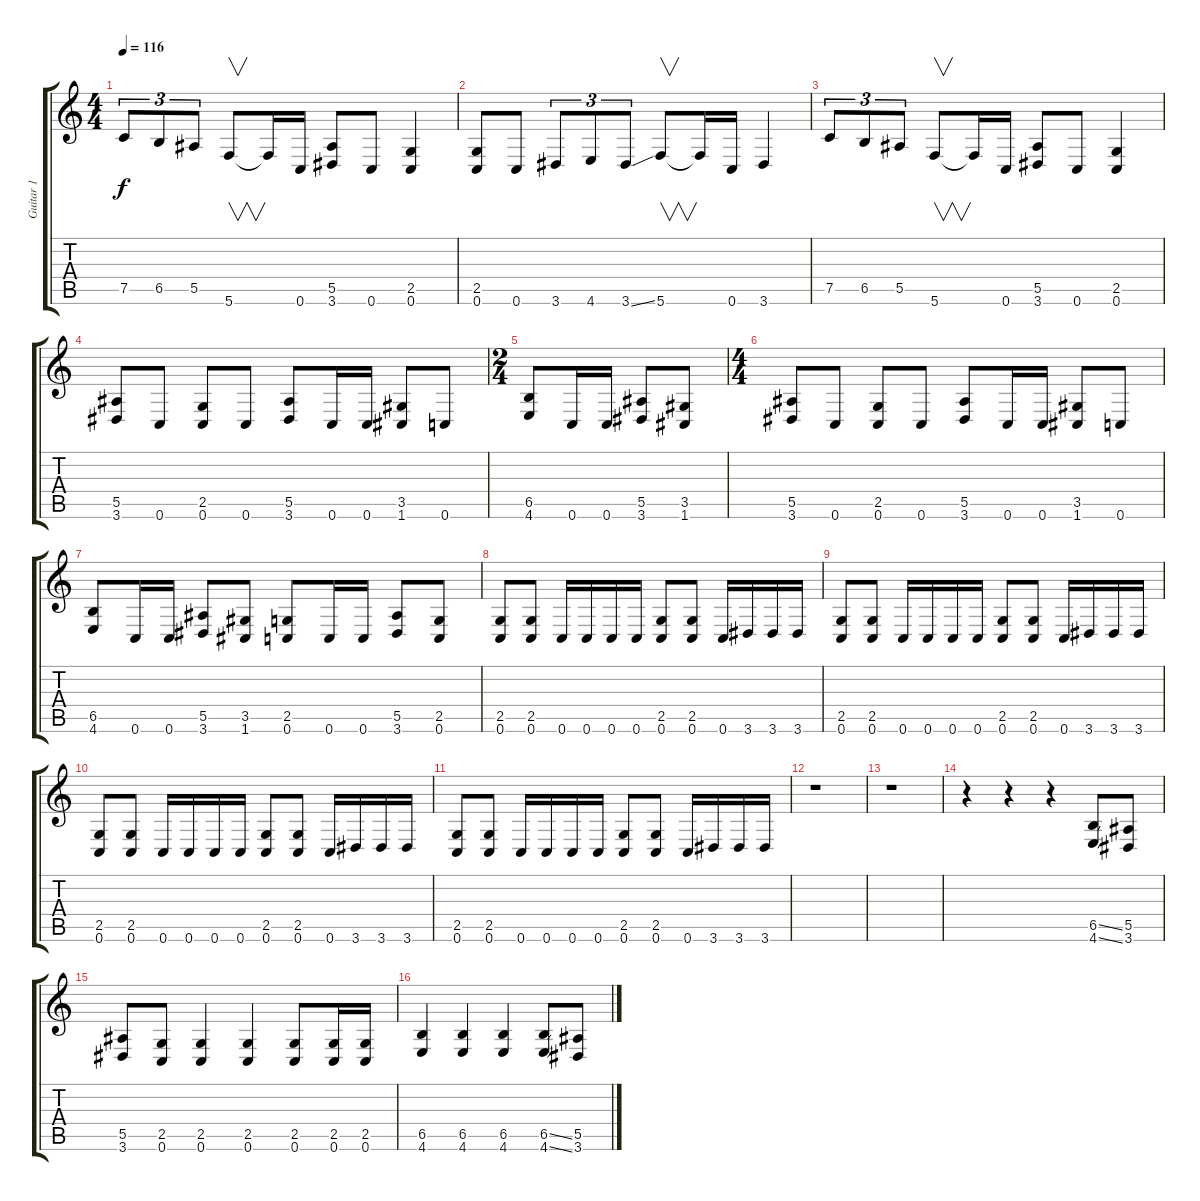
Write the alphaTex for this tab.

\track ("Guitar 1" "Guitar 1") {instrument distortionguitar}
\staff {score tabs}
\tuning (C4 G3 Eb3 Bb2 F2 C2) {hide}
\ts (4 4)
\tempo 116
\clef g2
\ks c
7.5.8{tu (3 2) dy f} 6.5.8{tu (3 2)} 5.5.8{tu (3 2)} 5.6.8{v} 5.6{t}.16 0.6.16 (5.5 3.6).8 0.6.8 (2.5 0.6).4 |
(2.5 0.6).8 0.6.8 3.6.8{tu (3 2)} 4.6.8{tu (3 2)} 3.6{ss}.8{tu (3 2)} 5.6.8{v} 5.6{t}.16 0.6.16 3.6.4 |
7.5.8{tu (3 2)} 6.5.8{tu (3 2)} 5.5.8{tu (3 2)} 5.6.8{v} 5.6{t}.16 0.6.16 (5.5 3.6).8 0.6.8 (2.5 0.6).4 |
(5.5 3.6).8 0.6.8 (2.5 0.6).8 0.6.8 (5.5 3.6).8 0.6.16 0.6.16 (3.5 1.6).8 0.6.8 |
\ts (2 4)
(6.5 4.6).8 0.6.16 0.6.16 (5.5 3.6).8 (3.5 1.6).8 |
\ts (4 4)
(5.5 3.6).8 0.6.8 (2.5 0.6).8 0.6.8 (5.5 3.6).8 0.6.16 0.6.16 (3.5 1.6).8 0.6.8 |
(6.5 4.6).8 0.6.16 0.6.16 (5.5 3.6).8 (3.5 1.6).8 (2.5 0.6).8 0.6.16 0.6.16 (5.5 3.6).8 (2.5 0.6).8 |
(2.5 0.6).8 (2.5 0.6).8 0.6.16 0.6.16 0.6.16 0.6.16 (2.5 0.6).8 (2.5 0.6).8 0.6.16 3.6.16 3.6.16 3.6.16 |
(2.5 0.6).8 (2.5 0.6).8 0.6.16 0.6.16 0.6.16 0.6.16 (2.5 0.6).8 (2.5 0.6).8 0.6.16 3.6.16 3.6.16 3.6.16 |
(2.5 0.6).8 (2.5 0.6).8 0.6.16 0.6.16 0.6.16 0.6.16 (2.5 0.6).8 (2.5 0.6).8 0.6.16 3.6.16 3.6.16 3.6.16 |
(2.5 0.6).8 (2.5 0.6).8 0.6.16 0.6.16 0.6.16 0.6.16 (2.5 0.6).8 (2.5 0.6).8 0.6.16 3.6.16 3.6.16 3.6.16 |
r.1 |
r.1 |
r.4 r.4 r.4 (6.5{ss} 4.6{ss}).8 (5.5 3.6).8 |
(5.5 3.6).8 (2.5 0.6).8 (2.5 0.6).4 (2.5 0.6).4 (2.5 0.6).8 (2.5 0.6).16 (2.5 0.6).16 |
(6.5 4.6).4 (6.5 4.6).4 (6.5 4.6).4 (6.5{ss} 4.6{ss}).8 (5.5 3.6).8
